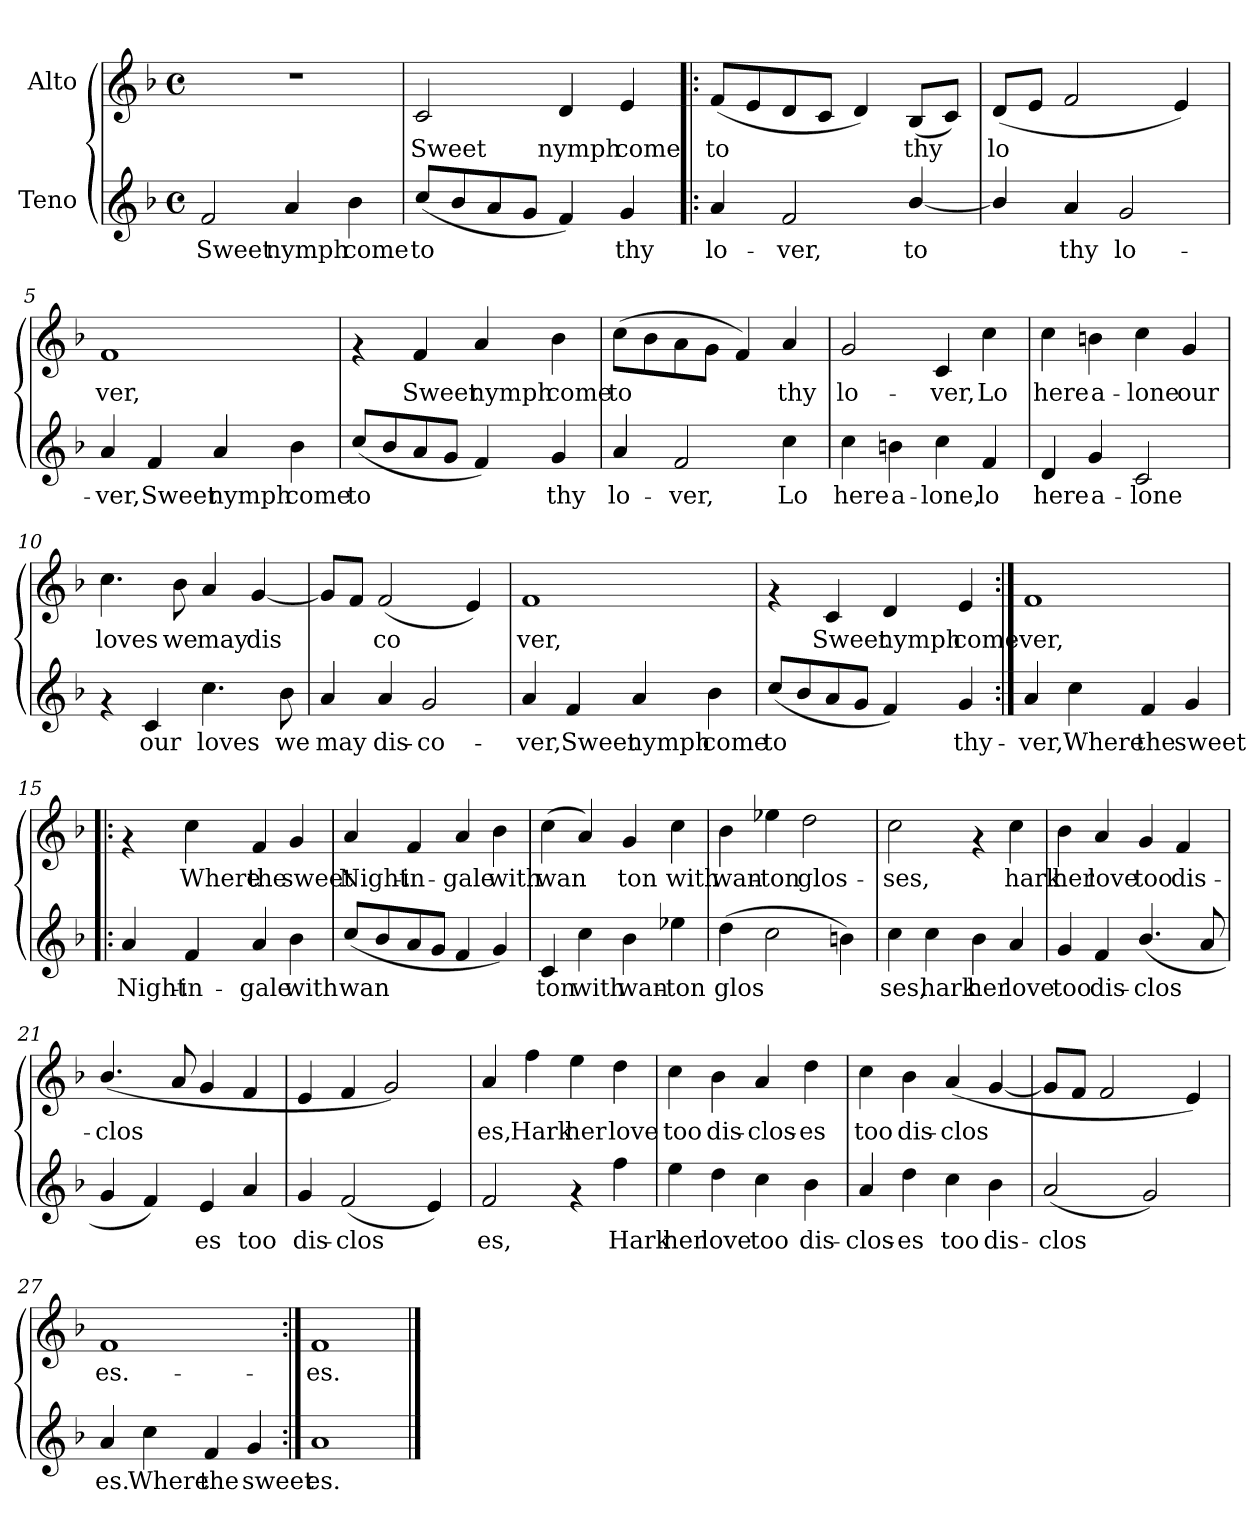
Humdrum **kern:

**kern	**text	**kern	**text
*part2	*part2	*part1	*part1
*staff2	*staff2	*staff1	*staff1
*I"Teno	*	*I"Alto	*
!!LO:PB:g=z
*stria5	*	*stria5	*
*clefG2	*	*clefG2	*
*k[b-]	*	*k[b-]	*
*F:	*	*F:	*
*M4/4	*	*M4/4	*
*met(c)	*	*met(c)	*
*MM132	*	*MM132	*
=1	=1	=1	=1
!	!LO:LY:b:cj	!	!
2f/	Sweet	1r	.
!	!LO:LY:b:cj	!	!
4a/	nymph	.	.
!	!LO:LY:b:cj	!	!
4b-\	come	.	.
=2	=2	=2	=2
!	!LO:LY:b:cj	!	!LO:LY:b:cj
(<8cc/L	to	2c/	Sweet
!	!LO:LY:b:cj	!	!
8b-/	.	.	.
!	!LO:LY:b:cj	!	!
8a/	.	.	.
!	!LO:LY:b:cj	!	!
8g/J	.	.	.
!	!LO:LY:b:cj	!	!LO:LY:b:cj
4f/)	.	4d/	nymph
!	!LO:LY:b:cj	!	!LO:LY:b:cj
4g/	thy	4e/	come
=3!|:	=3!|:	=3!|:	=3!|:
!	!LO:LY:b:cj	!	!LO:LY:b:cj
4a/	lo-	(<8f/L	to
!	!	!	!LO:LY:b:cj
.	.	8e/	.
!	!LO:LY:b:cj	!	!LO:LY:b:cj
2f/	-ver,	8d/	.
!	!	!	!LO:LY:b:cj
.	.	8c/J	.
!	!	!	!LO:LY:b:cj
.	.	4d/)	.
!	!LO:LY:b:cj	!	!LO:LY:b:cj
[<4b-/	to	(<8B-/L	thy
!	!	!	!LO:LY:b:cj
.	.	8c/J)	.
=4	=4	=4	=4
!	!LO:LY:b:cj	!	!LO:LY:b:cj
4b-/]	.	(<8d/L	lo-
!	!	!	!LO:LY:b:cj
.	.	8e/J	--
!	!LO:LY:b:cj	!	!LO:LY:b:cj
4a/	thy	2f/	--
!	!LO:LY:b:cj	!	!
2g/	lo-	.	.
!	!	!	!LO:LY:b:cj
.	.	4e/)	--
!!LO:LB:g=z
=5	=5	=5	=5
!	!LO:LY:b:cj	!	!LO:LY:b:cj
4a/	-ver,	1f	-ver,
!	!LO:LY:b:cj	!	!
4f/	Sweet	.	.
!	!LO:LY:b:cj	!	!
4a/	nymph	.	.
!	!LO:LY:b:cj	!	!
4b-\	come	.	.
=6	=6	=6	=6
!	!LO:LY:b:cj	!	!
(<8cc/L	to	4rf	.
!	!LO:LY:b:cj	!	!
8b-/	.	.	.
!	!LO:LY:b:cj	!	!LO:LY:b:cj
8a/	.	4f/	Sweet
!	!LO:LY:b:cj	!	!
8g/J	.	.	.
!	!LO:LY:b:cj	!	!LO:LY:b:cj
4f/)	.	4a/	nymph
!	!LO:LY:b:cj	!	!LO:LY:b:cj
4g/	thy	4b-\	come
=7	=7	=7	=7
!	!LO:LY:b:cj	!	!LO:LY:b:cj
4a/	lo-	(>8cc\L	to
!	!	!	!LO:LY:b:cj
.	.	8b-\	.
!	!LO:LY:b:cj	!	!LO:LY:b:cj
2f/	-ver,	8a\	.
!	!	!	!LO:LY:b:cj
.	.	8g\J	.
!	!	!	!LO:LY:b:cj
.	.	4f/)	.
!	!LO:LY:b:cj	!	!LO:LY:b:cj
4cc\	Lo	4a/	thy
=8	=8	=8	=8
!	!LO:LY:b:cj	!	!LO:LY:b:cj
4cc\	here	2g/	lo-
!	!LO:LY:b:cj	!	!
4bn\	a-	.	.
!	!LO:LY:b:cj	!	!LO:LY:b:cj
4cc\	-lone,	4c/	-ver,
!	!LO:LY:b:cj	!	!LO:LY:b:cj
4f/	lo	4cc\	Lo
!!LO:LB:g=z
=9	=9	=9	=9
!	!LO:LY:b:cj	!	!LO:LY:b:cj
4d/	here	4cc\	here
!	!LO:LY:b:cj	!	!LO:LY:b:cj
4g/	a-	4bn\	a-
!	!LO:LY:b:cj	!	!LO:LY:b:cj
2c/	-lone	4cc\	-lone
!	!	!	!LO:LY:b:cj
.	.	4g/	our
=10	=10	=10	=10
!	!	!	!LO:LY:b:cj
4rf	.	4.cc\	loves
!	!LO:LY:b:cj	!	!
4c/	our	.	.
!	!	!	!LO:LY:b:cj
.	.	8b-\	we
!	!LO:LY:b:cj	!	!LO:LY:b:cj
4.cc\	loves	4a/	may
!	!	!	!LO:LY:b:cj
.	.	[<4g/	dis-
!	!LO:LY:b:cj	!	!
8b-\	we	.	.
=11	=11	=11	=11
!	!LO:LY:b:cj	!	!LO:LY:b:cj
4a/	may	8g/L]	-
!	!	!	!LO:LY:b:cj
.	.	8f/J	.
!	!LO:LY:b:cj	!	!LO:LY:b:cj
4a/	dis-	(<2f/	co-
!	!LO:LY:b:cj	!	!
2g/	-co-	.	.
!	!	!	!LO:LY:b:cj
.	.	4e/)	--
=12	=12	=12	=12
!	!LO:LY:b:cj	!	!LO:LY:b:cj
4a/	-ver,	1f	-ver,
!	!LO:LY:b:cj	!	!
4f/	Sweet	.	.
!	!LO:LY:b:cj	!	!
4a/	nymph	.	.
!	!LO:LY:b:cj	!	!
4b-\	come	.	.
!!LO:LB:g=z
=13	=13	=13	=13
!	!LO:LY:b:cj	!	!
(<8cc/L	to	4rf	.
!	!LO:LY:b:cj	!	!
8b-/	.	.	.
!	!LO:LY:b:cj	!	!LO:LY:b:cj
8a/	.	4c/	Sweet
!	!LO:LY:b:cj	!	!
8g/J	.	.	.
!	!LO:LY:b:cj	!	!LO:LY:b:cj
4f/)	.	4d/	nymph
!	!LO:LY:b:cj	!	!LO:LY:b:cj
4g/	thy-	4e/	come-
=14:|!	=14:|!	=14:|!	=14:|!
!	!LO:LY:b:cj	!	!LO:LY:b:cj
4a/	-ver,	1f	-ver,
!	!LO:LY:b:cj	!	!
4cc\	Where	.	.
!	!LO:LY:b:cj	!	!
4f/	the	.	.
!	!LO:LY:b:cj	!	!
4g/	sweet	.	.
=15!|:	=15!|:	=15!|:	=15!|:
!	!LO:LY:b:cj	!	!
4a/	Night-	4rf	.
!	!LO:LY:b:cj	!	!LO:LY:b:cj
4f/	-in-	4cc\	Where
!	!LO:LY:b:cj	!	!LO:LY:b:cj
4a/	-gale	4f/	the
!	!LO:LY:b:cj	!	!LO:LY:b:cj
4b-\	with	4g/	sweet
=16	=16	=16	=16
!	!LO:LY:b:cj	!	!LO:LY:b:cj
(<8cc/L	wan-	4a/	Night-
!	!LO:LY:b:cj	!	!
8b-/	--	.	.
!	!LO:LY:b:cj	!	!LO:LY:b:cj
8a/	--	4f/	-in-
!	!LO:LY:b:cj	!	!
8g/J	--	.	.
!	!LO:LY:b:cj	!	!LO:LY:b:cj
4f/	--	4a/	-gale
!	!LO:LY:b:cj	!	!LO:LY:b:cj
4g/)	--	4b-\	with
!!LO:LB:g=z
=17	=17	=17	=17
!	!LO:LY:b:cj	!	!LO:LY:b:cj
4c/	-ton	(>4cc\	wan-
!	!LO:LY:b:cj	!	!LO:LY:b:cj
4cc\	with	4a/)	-
!	!LO:LY:b:cj	!	!LO:LY:b:cj
4b-\	wan-	4g/	ton
!	!LO:LY:b:cj	!	!LO:LY:b:cj
4ee-X\	-ton	4cc\	with
=18	=18	=18	=18
!	!LO:LY:b:cj	!	!LO:LY:b:cj
(>4dd\	glos-	4b-\	wan-
!	!LO:LY:b:cj	!	!LO:LY:b:cj
2cc\	--	4ee-X\	-ton
!	!	!	!LO:LY:b:cj
.	.	2dd\	glos-
!	!LO:LY:b:cj	!	!
4bn\)	--	.	.
=19	=19	=19	=19
!	!LO:LY:b:cj	!	!LO:LY:b:cj
4cc\	-ses,	2cc\	-ses,
!	!LO:LY:b:cj	!	!
4cc\	hark	.	.
!	!LO:LY:b:cj	!	!
4b-\	her	4rf	.
!	!LO:LY:b:cj	!	!LO:LY:b:cj
4a/	love	4cc\	hark
=20	=20	=20	=20
!	!LO:LY:b:cj	!	!LO:LY:b:cj
4g/	too	4b-\	her
!	!LO:LY:b:cj	!	!LO:LY:b:cj
4f/	dis-	4a/	love
!	!LO:LY:b:cj	!	!LO:LY:b:cj
(<4.b-/	-clos-	4g/	too
!	!	!	!LO:LY:b:cj
.	.	4f/	dis-
!	!LO:LY:b:cj	!	!
8a/	--	.	.
=21	=21	=21	=21
!	!LO:LY:b:cj	!	!LO:LY:b:cj
4g/	-	(<4.b-/	-clos-
!	!LO:LY:b:cj	!	!
4f/)	.	.	.
!	!	!	!LO:LY:b:cj
.	.	8a/	--
!	!LO:LY:b:cj	!	!LO:LY:b:cj
4e/	es	4g/	--
!	!LO:LY:b:cj	!	!LO:LY:b:cj
4a/	too	4f/	--
!!LO:LB:g=z
=22	=22	=22	=22
!	!LO:LY:b:cj	!	!
4g/	dis-	4e/	.
!	!LO:LY:b:cj	!	!
(<2f/	-clos-	4f/	.
.	.	2g/)	.
!	!LO:LY:b:cj	!	!
4e/)	--	.	.
=23	=23	=23	=23
!	!LO:LY:b:cj	!	!LO:LY:b:cj
2f/	-es,	4a/	-es,
!	!	!	!LO:LY:b:cj
.	.	4ff\	Hark
!	!	!	!LO:LY:b:cj
4rf	.	4ee\	her
!	!LO:LY:b:cj	!	!LO:LY:b:cj
4ff\	Hark	4dd\	love
=24	=24	=24	=24
!	!LO:LY:b:cj	!	!LO:LY:b:cj
4ee\	her	4cc\	too
!	!LO:LY:b:cj	!	!LO:LY:b:cj
4dd\	love	4b-\	dis-
!	!LO:LY:b:cj	!	!LO:LY:b:cj
4cc\	too	4a/	-clos-
!	!LO:LY:b:cj	!	!LO:LY:b:cj
4b-\	dis-	4dd\	-es
=25	=25	=25	=25
!	!LO:LY:b:cj	!	!LO:LY:b:cj
4a/	-clos-	4cc\	too
!	!LO:LY:b:cj	!	!LO:LY:b:cj
4dd\	-es	4b-\	dis-
!	!LO:LY:b:cj	!	!LO:LY:b:cj
4cc\	too	(<4a/	-clos-
!	!LO:LY:b:cj	!	!LO:LY:b:cj
4b-\	dis-	[<4g/	--
=26	=26	=26	=26
!	!LO:LY:b:cj	!	!
(<2a/	-clos-	8g/L]	.
.	.	8f/J	.
.	.	2f/	.
!	!LO:LY:b:cj	!	!
2g/)	--	.	.
.	.	4e/)	.
!!LO:LB:g=z
=27	=27	=27	=27
!	!LO:LY:b:cj	!	!LO:LY:b:cj
4a/	-es.	1f	-es.-
!	!LO:LY:b:cj	!	!
4cc\	Where	.	.
!	!LO:LY:b:cj	!	!
4f/	the	.	.
!	!LO:LY:b:cj	!	!
4g/	sweet	.	.
=28:|!	=28:|!	=28:|!	=28:|!
!	!LO:LY:b:cj	!	!LO:LY:b:cj
1a	es.	1f	-es.
==	==	==	==
*-	*-	*-	*-
